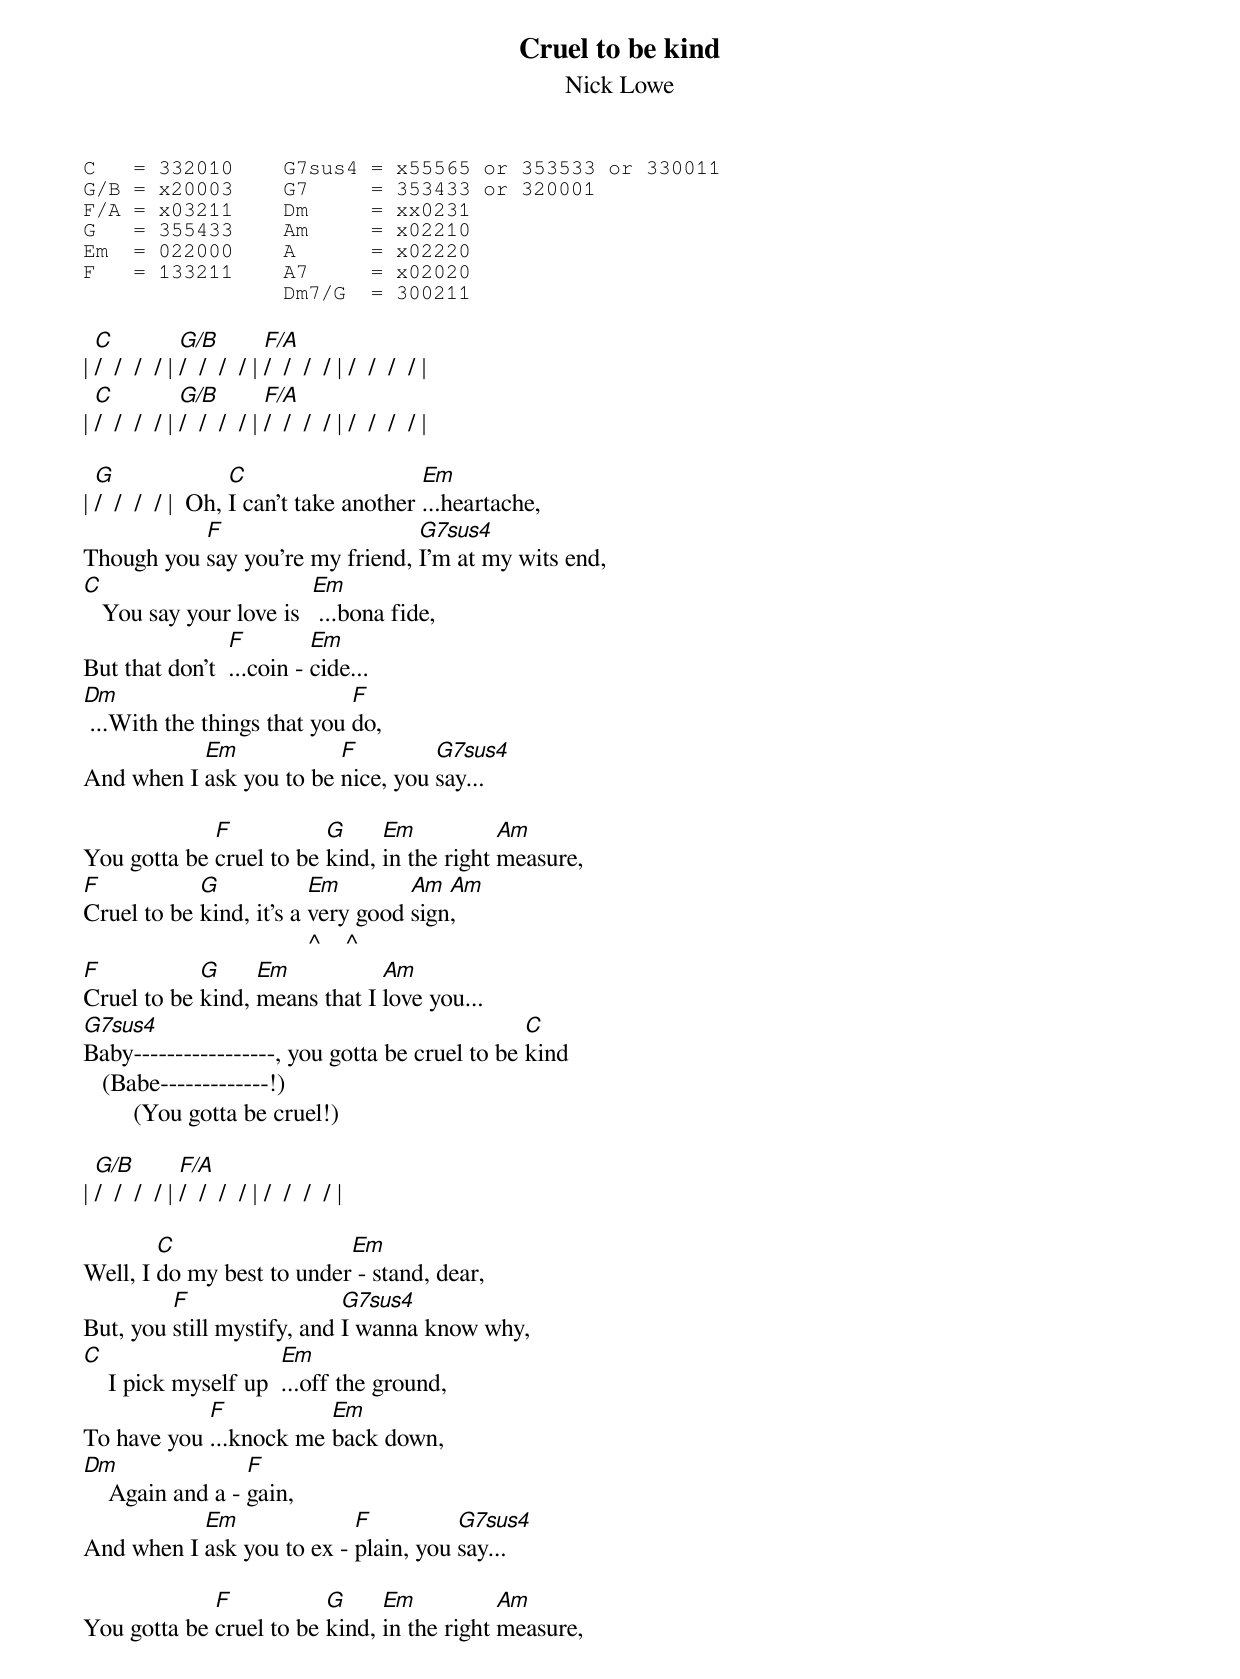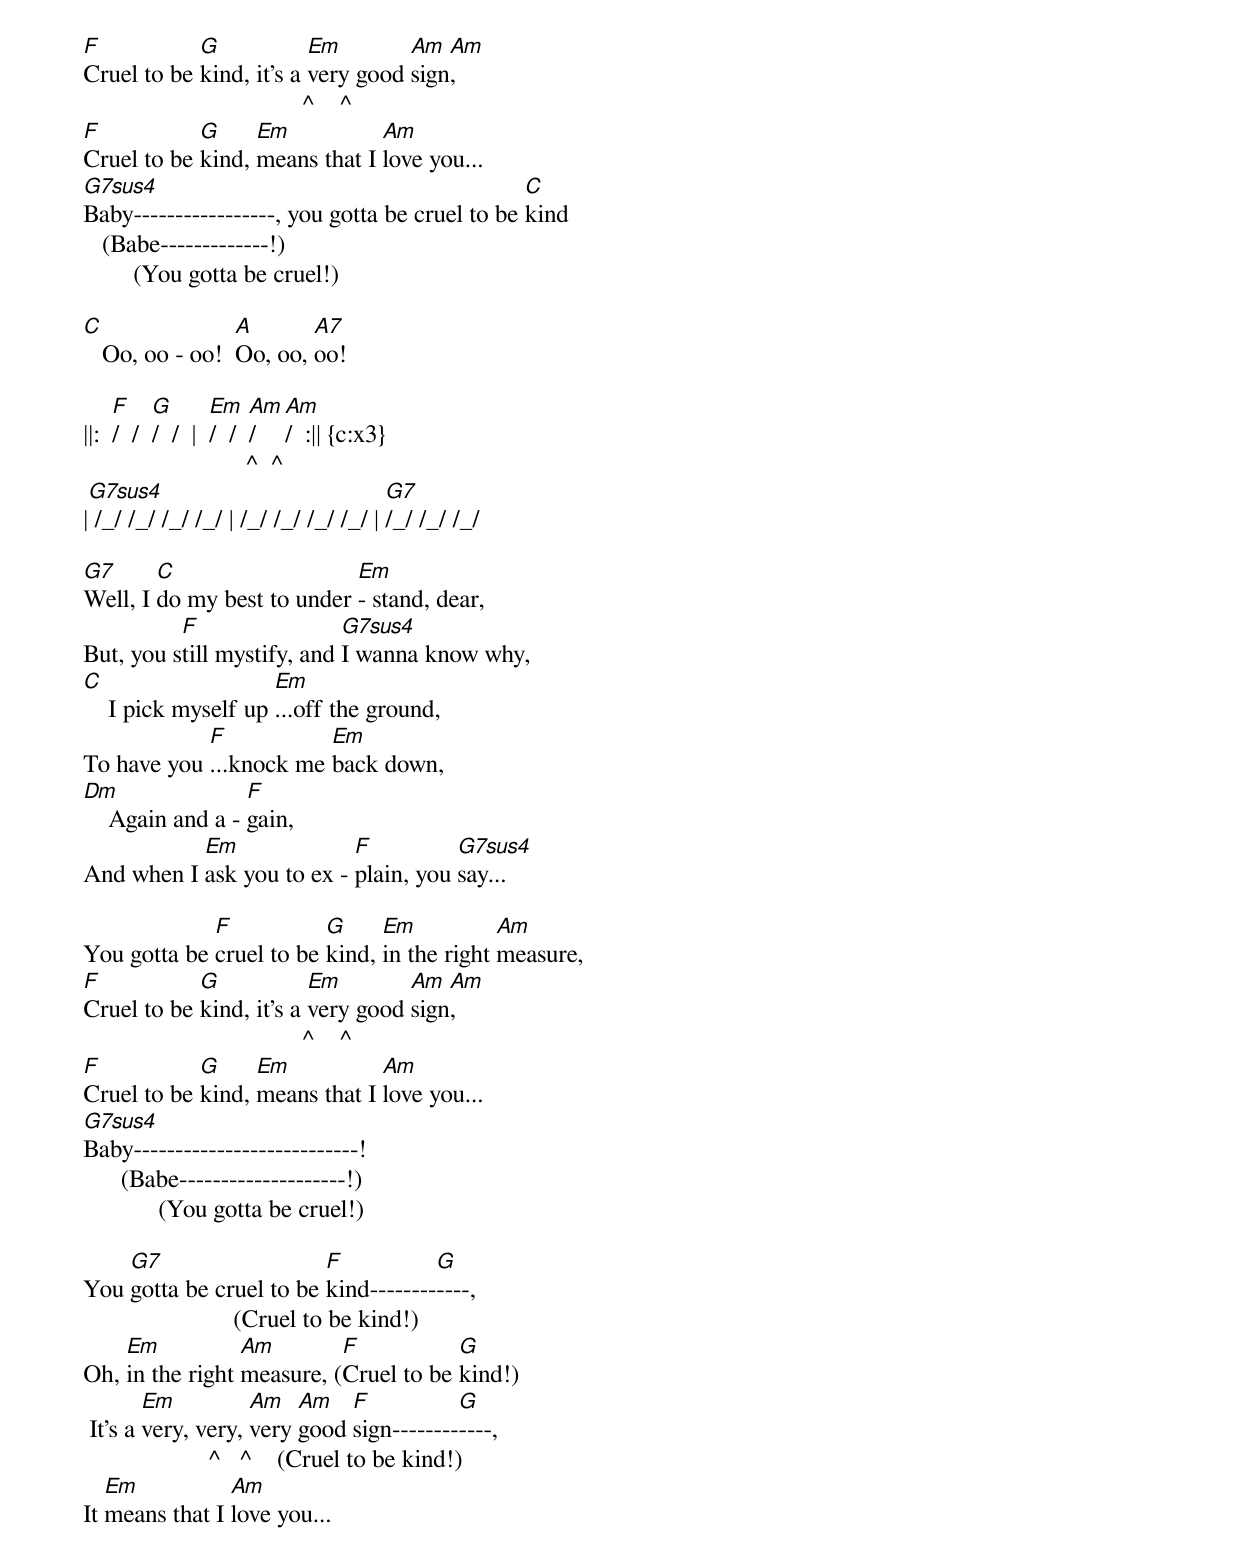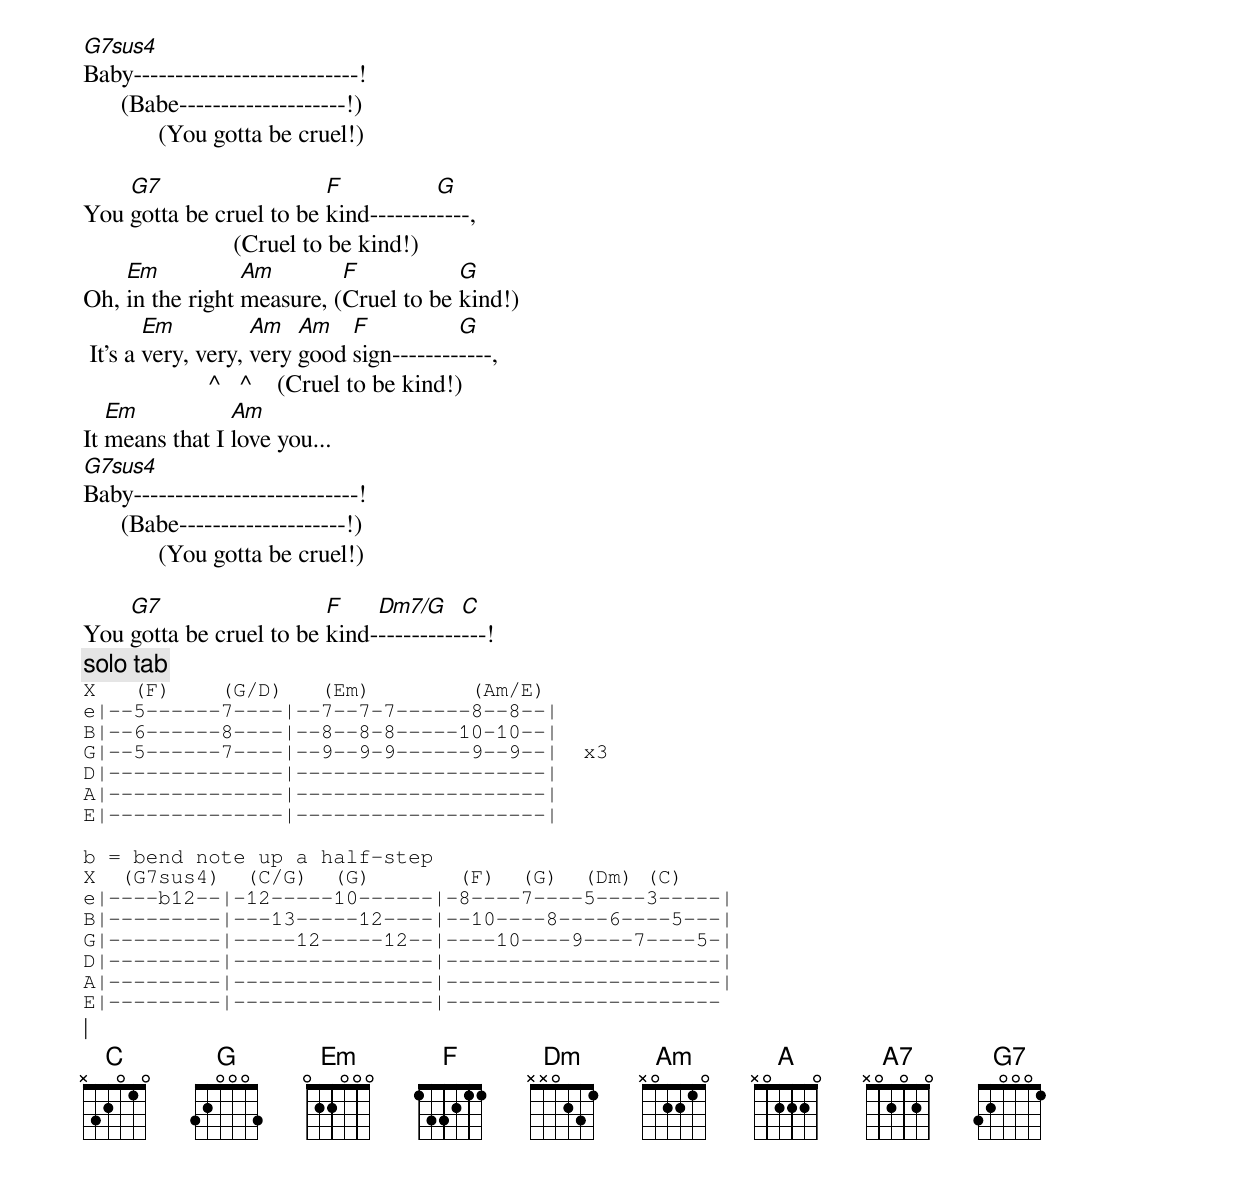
{title: Cruel to be kind}
{subtitle: Nick Lowe}
{sot}
C   = 332010    G7sus4 = x55565 or 353533 or 330011
G/B = x20003    G7     = 353433 or 320001
F/A = x03211    Dm     = xx0231
G   = 355433    Am     = x02210
Em  = 022000    A      = x02220
F   = 133211    A7     = x02020
                Dm7/G  = 300211
{eot}

| [C]/  /  /  / | [G/B]/  /  /  / | [F/A]/  /  /  / | /  /  /  / |
| [C]/  /  /  / | [G/B]/  /  /  / | [F/A]/  /  /  / | /  /  /  / |

| [G]/  /  /  / |  Oh, [C]I can't take another [Em]...heartache,
Though you [F]say you're my friend, [G7sus4]I'm at my wits end,
[C]   You say your love is  [Em] ...bona fide,
But that don't  [F]...coin - [Em]cide...
[Dm] ...With the things that you [F]do,
And when I [Em]ask you to be [F]nice, you [G7sus4]say...

You gotta be [F]cruel to be [G]kind, [Em]in the right [Am]measure,
[F]Cruel to be [G]kind, it's a [Em]very good [Am]sign[Am],
                                    ^    ^
[F]Cruel to be [G]kind, [Em]means that I [Am]love you...
[G7sus4]Baby-----------------, you gotta be cruel to be [C]kind
   (Babe-------------!)
        (You gotta be cruel!)

| [G/B]/  /  /  / | [F/A]/  /  /  / | /  /  /  / |

Well, I [C]do my best to under[Em] - stand, dear,
But, you [F]still mystify, and [G7sus4]I wanna know why,
[C]    I pick myself up  [Em]...off the ground,
To have you [F]...knock me [Em]back down,
[Dm]    Again and a - [F]gain,
And when I [Em]ask you to ex - [F]plain, you [G7sus4]say...

You gotta be [F]cruel to be [G]kind, [Em]in the right [Am]measure,
[F]Cruel to be [G]kind, it's a [Em]very good [Am]sign[Am],
                                   ^    ^
[F]Cruel to be [G]kind, [Em]means that I [Am]love you...
[G7sus4]Baby-----------------, you gotta be cruel to be [C]kind
   (Babe-------------!)
        (You gotta be cruel!)

[C]   Oo, oo - oo!  [A]Oo, oo, [A7]oo!

||:  [F]/  /  [G]/  /  |  [Em]/  /  [Am]/  [Am]/  :|| {c:x3}
                          ^  ^
|[G7sus4] /_/ /_/ /_/ /_/ | /_/ /_/ /_/ /_/ | [G7]/_/ /_/ /_/

[G7]Well, I [C]do my best to under [Em]- stand, dear,
But, you s[F]till mystify, and [G7sus4]I wanna know why,
[C]    I pick myself up [Em]...off the ground,
To have you [F]...knock me [Em]back down,
[Dm]    Again and a - [F]gain,
And when I [Em]ask you to ex - [F]plain, you [G7sus4]say...

You gotta be [F]cruel to be [G]kind, [Em]in the right [Am]measure,
[F]Cruel to be [G]kind, it's a [Em]very good [Am]sign[Am],
                                   ^    ^
[F]Cruel to be [G]kind, [Em]means that I [Am]love you...
[G7sus4]Baby---------------------------!
      (Babe--------------------!)
            (You gotta be cruel!)

You [G7]gotta be cruel to be [F]kind--------[G]----,
                        (Cruel to be kind!)
Oh, [Em]in the right [Am]measure, ([F]Cruel to be [G]kind!)
 It's a [Em]very, very, [Am]very [Am]good [F]sign--------[G]----,
                    ^   ^    (Cruel to be kind!)
It [Em]means that I [Am]love you...
[G7sus4]Baby---------------------------!
      (Babe--------------------!)
            (You gotta be cruel!)

You [G7]gotta be cruel to be [F]kind--------[G]----,
                        (Cruel to be kind!)
Oh, [Em]in the right [Am]measure, ([F]Cruel to be [G]kind!)
 It's a [Em]very, very, [Am]very [Am]good [F]sign--------[G]----,
                    ^   ^    (Cruel to be kind!)
It [Em]means that I [Am]love you...
[G7sus4]Baby---------------------------!
      (Babe--------------------!)
            (You gotta be cruel!)

You [G7]gotta be cruel to be [F]kind-[Dm7/G]----------[C]---!
{c:solo tab}
{sot}
X   (F)    (G/D)   (Em)        (Am/E)
e|--5------7----|--7--7-7------8--8--|
B|--6------8----|--8--8-8-----10-10--|
G|--5------7----|--9--9-9------9--9--|  x3
D|--------------|--------------------|
A|--------------|--------------------|
E|--------------|--------------------|

b = bend note up a half-step
X  (G7sus4)  (C/G)  (G)       (F)  (G)  (Dm) (C)
e|----b12--|-12-----10------|-8----7----5----3-----|
B|---------|---13-----12----|--10----8----6----5---|
G|---------|-----12-----12--|----10----9----7----5-|
D|---------|----------------|----------------------|
A|---------|----------------|----------------------|
E|---------|----------------|----------------------
{eot}
|
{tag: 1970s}
